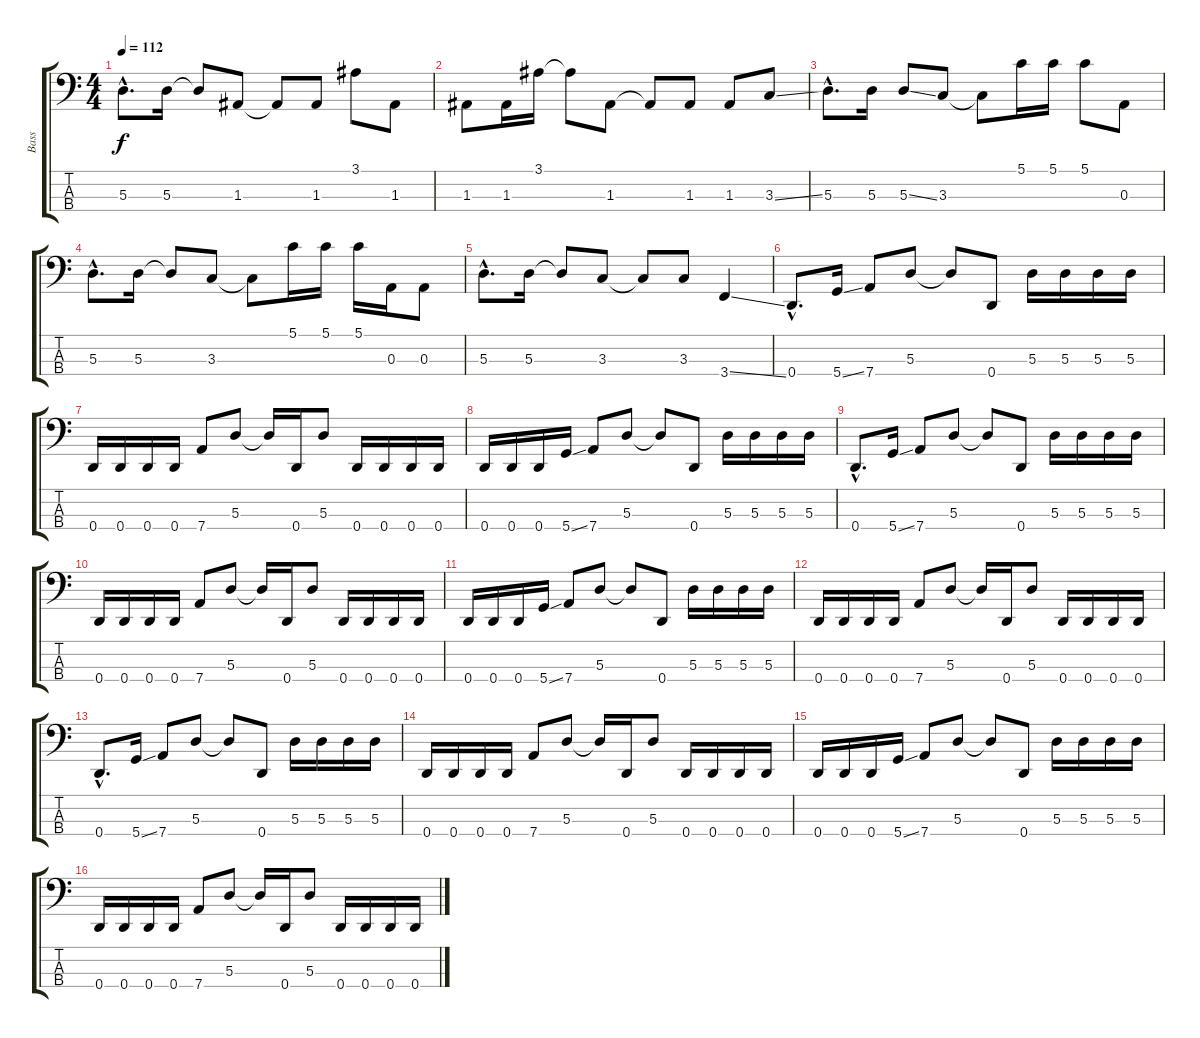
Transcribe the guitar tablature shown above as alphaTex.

\track ("Bass" "Bass") {instrument electricbassfinger}
\staff {score tabs}
\tuning (G2 D2 A1 D1) {hide}
\ts (4 4)
\tempo 112
\clef f4
\ks c
5.3{hac}.8{d dy f} 5.3.16 5.3{t}.8 1.3.8 1.3{t}.8 1.3.8 3.1.8 1.3.8 |
1.3.8 1.3.16 3.1.16 3.1{t}.8 1.3.8 1.3{t}.8 1.3.8 1.3.8 3.3{ss}.8 |
5.3{hac}.8{d} 5.3.16 5.3{ss}.8 3.3.8 3.3{t}.8 5.1.16 5.1.16 5.1.8 0.3.8 |
5.3{hac}.8{d} 5.3.16 5.3{t}.8 3.3.8 3.3{t}.8 5.1.16 5.1.16 5.1.16 0.3.16 0.3.8 |
5.3{hac}.8{d} 5.3.16 5.3{t}.8 3.3.8 3.3{t}.8 3.3.8 3.4{ss}.4 |
0.4{hac}.8{d} 5.4{ss}.16 7.4.8 5.3.8 5.3{t}.8 0.4.8 5.3.16 5.3.16 5.3.16 5.3.16 |
0.4.16 0.4.16 0.4.16 0.4.16 7.4.8 5.3.8 5.3{t}.16 0.4.16 5.3.8 0.4.16 0.4.16 0.4.16 0.4.16 |
0.4.16 0.4.16 0.4.16 5.4{ss}.16 7.4.8 5.3.8 5.3{t}.8 0.4.8 5.3.16 5.3.16 5.3.16 5.3.16 |
0.4{hac}.8{d} 5.4{ss}.16 7.4.8 5.3.8 5.3{t}.8 0.4.8 5.3.16 5.3.16 5.3.16 5.3.16 |
0.4.16 0.4.16 0.4.16 0.4.16 7.4.8 5.3.8 5.3{t}.16 0.4.16 5.3.8 0.4.16 0.4.16 0.4.16 0.4.16 |
0.4.16 0.4.16 0.4.16 5.4{ss}.16 7.4.8 5.3.8 5.3{t}.8 0.4.8 5.3.16 5.3.16 5.3.16 5.3.16 |
0.4.16 0.4.16 0.4.16 0.4.16 7.4.8 5.3.8 5.3{t}.16 0.4.16 5.3.8 0.4.16 0.4.16 0.4.16 0.4.16 |
0.4{hac}.8{d} 5.4{ss}.16 7.4.8 5.3.8 5.3{t}.8 0.4.8 5.3.16 5.3.16 5.3.16 5.3.16 |
0.4.16 0.4.16 0.4.16 0.4.16 7.4.8 5.3.8 5.3{t}.16 0.4.16 5.3.8 0.4.16 0.4.16 0.4.16 0.4.16 |
0.4.16 0.4.16 0.4.16 5.4{ss}.16 7.4.8 5.3.8 5.3{t}.8 0.4.8 5.3.16 5.3.16 5.3.16 5.3.16 |
0.4.16 0.4.16 0.4.16 0.4.16 7.4.8 5.3.8 5.3{t}.16 0.4.16 5.3.8 0.4.16 0.4.16 0.4.16 0.4.16
